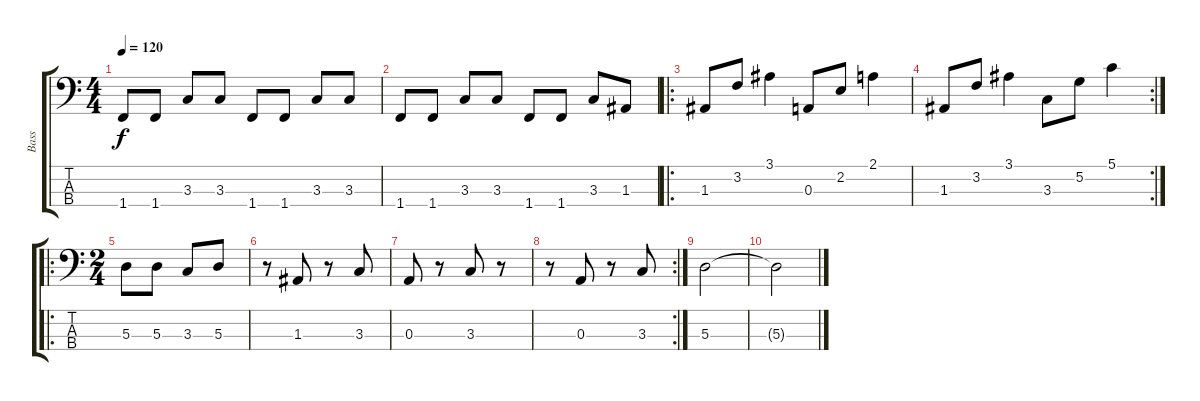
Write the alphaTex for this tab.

\track ("Bass" "Bass") {instrument electricbasspick}
\staff {score tabs}
\tuning (G2 D2 A1 E1) {hide}
\ts (4 4)
\tempo 120
\clef f4
\ks c
1.4.8{dy f} 1.4.8 3.3.8 3.3.8 1.4.8 1.4.8 3.3.8 3.3.8 |
1.4.8 1.4.8 3.3.8 3.3.8 1.4.8 1.4.8 3.3.8 1.3.8 |
\ro
1.3.8 3.2.8 3.1.4 0.3.8 2.2.8 2.1.4 |
\rc 2
1.3.8 3.2.8 3.1.4 3.3.8 5.2.8 5.1.4 |
\ro
\ts (2 4)
5.3.8 5.3.8 3.3.8 5.3.8 |
r.8 1.3.8 r.8 3.3.8 |
0.3.8 r.8 3.3.8 r.8 |
\rc 2
r.8 0.3.8 r.8 3.3.8 |
5.3.2 |
5.3{t}.2
